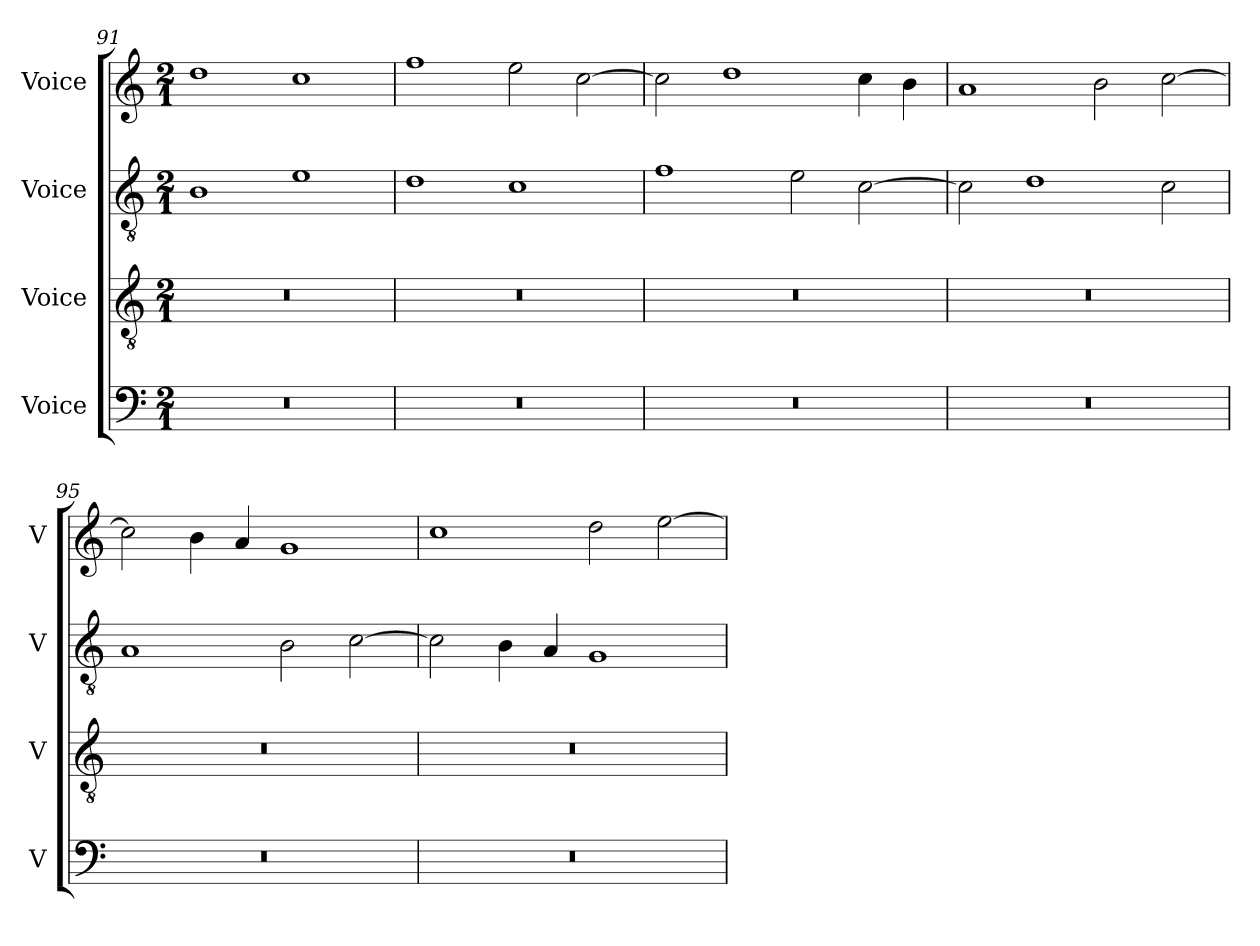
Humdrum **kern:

**kern	**kern	**kern	**kern
*part4	*part3	*part2	*part1
*staff4	*staff3	*staff2	*staff1
*I"Voice	*I"Voice	*I"Voice	*I"Voice
*I'V	*I'V	*I'V	*I'V
*clefF4	*clefGv2	*clefGv2	*clefG2
*k[]	*k[]	*k[]	*k[]
*M2/1	*M2/1	*M2/1	*M2/1
=91	=91	=91	=91
0r	0r	1B	1dd
.	.	1e	1cc
!!LO:LB:g=z
=92	=92	=92	=92
0r	0r	1d	1ff
.	.	1c	2ee\
.	.	.	[2cc\
=93	=93	=93	=93
0r	0r	1f	2cc\]
.	.	.	1dd
.	.	2e\	.
.	.	[2c\	4cc\
.	.	.	4b\
=94	=94	=94	=94
0r	0r	2c\]	1a
.	.	1d	.
.	.	.	2b\
.	.	2c\	[2cc\
=95	=95	=95	=95
0r	0r	1A	2cc\]
.	.	.	4b\
.	.	.	4a/
.	.	2B\	1g
.	.	[2c\	.
!!LO:LB:g=z
=96	=96	=96	=96
0r	0r	2c\]	1cc
.	.	4B\	.
.	.	4A/	.
.	.	1G	2dd\
.	.	.	[2ee\
=	=	=	=
*-	*-	*-	*-
